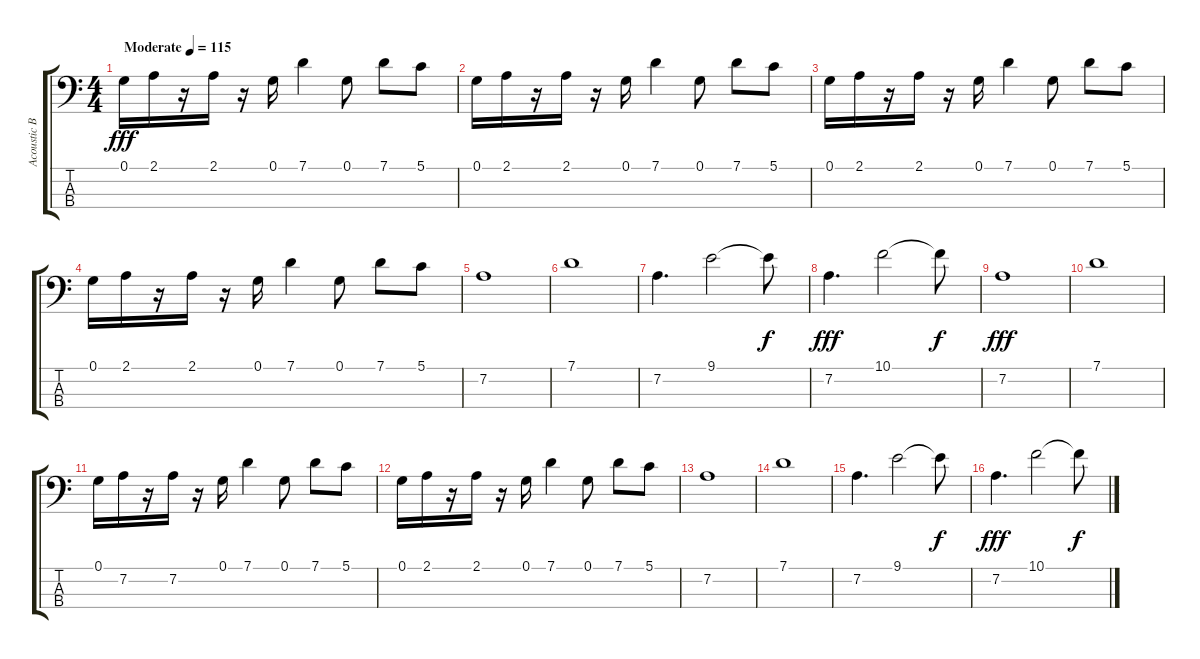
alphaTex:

\track ("Acoustic Bass" "Acoustic B") {instrument acousticbass}
\staff {score tabs}
\tuning (G2 D2 A1 E1) {hide}
\ts (4 4)
\tempo (115 "Moderate")
\clef f4
\ks c
0.1.16{dy fff instrument acousticbass} 2.1.16 r.16 2.1.16 r.16 0.1.16 7.1.4 0.1.8 7.1.8 5.1.8 |
0.1.16 2.1.16 r.16 2.1.16 r.16 0.1.16 7.1.4 0.1.8 7.1.8 5.1.8 |
0.1.16 2.1.16 r.16 2.1.16 r.16 0.1.16 7.1.4 0.1.8 7.1.8 5.1.8 |
0.1.16 2.1.16 r.16 2.1.16 r.16 0.1.16 7.1.4 0.1.8 7.1.8 5.1.8 |
7.2.1 |
7.1.1 |
7.2.4{d} 9.1.2 9.1{t}.8{dy f} |
7.2.4{d dy fff} 10.1.2 10.1{t}.8{dy f} |
7.2.1{dy fff} |
7.1.1 |
0.1.16 7.2.16 r.16 7.2.16 r.16 0.1.16 7.1.4 0.1.8 7.1.8 5.1.8 |
0.1.16 2.1.16 r.16 2.1.16 r.16 0.1.16 7.1.4 0.1.8 7.1.8 5.1.8 |
7.2.1 |
7.1.1 |
7.2.4{d} 9.1.2 9.1{t}.8{dy f} |
7.2.4{d dy fff} 10.1.2 10.1{t}.8{dy f}
